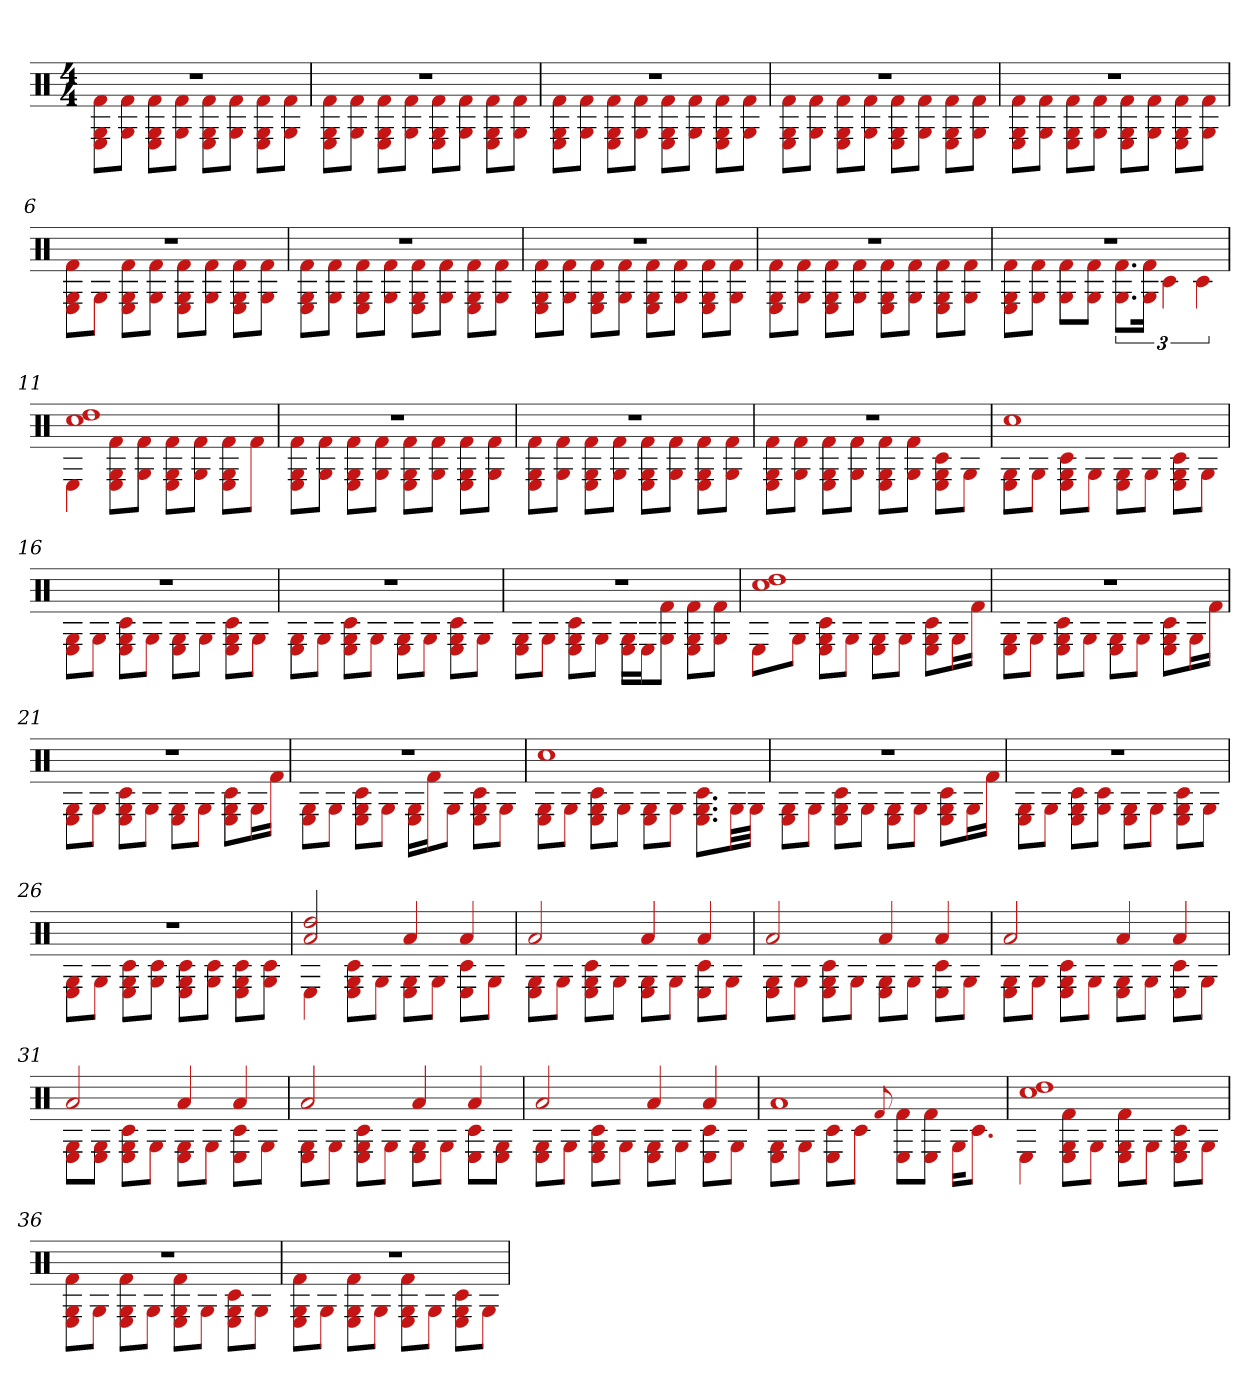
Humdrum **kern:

**kern
*part1
*staff1
*clefX
*k[]
*M4/4
=1
*^
1r	8E 8G 8f#L
.	8f# 8GJ
.	8E 8f# 8GL
.	8f# 8GJ
.	8E 8f# 8GL
.	8f# 8GJ
.	8E 8f# 8GL
.	8f# 8GJ
=2	=2
1r	8E 8G 8f#L
.	8G 8f#J
.	8E 8f# 8GL
.	8f# 8GJ
.	8E 8f# 8GL
.	8f# 8GJ
.	8E 8f# 8GL
.	8f# 8GJ
=3	=3
1r	8E 8G 8f#L
.	8f# 8GJ
.	8E 8G 8f#L
.	8f# 8GJ
.	8E 8G 8f#L
.	8f# 8GJ
.	8E 8G 8f#L
.	8G 8f#J
=4	=4
1r	8E 8f# 8GL
.	8f# 8GJ
.	8E 8f# 8GL
.	8G 8f#J
.	8E 8f# 8GL
.	8f# 8GJ
.	8E 8f# 8GL
.	8f# 8GJ
=5	=5
1r	8E 8G 8f#L
.	8f# 8GJ
.	8E 8f# 8GL
.	8G 8f#J
.	8E 8f# 8GL
.	8f# 8GJ
.	8E 8f# 8GL
.	8f# 8GJ
=6	=6
1r	8E 8f# 8GL
.	8GJ
.	8E 8f# 8GL
.	8f# 8GJ
.	8f# 8E 8GL
.	8f# 8GJ
.	8G 8E 8f#L
.	8G 8f#J
=7	=7
1r	8E 8G 8f#L
.	8f# 8GJ
.	8f# 8G 8EL
.	8f# 8GJ
.	8E 8G 8f#L
.	8G 8f#J
.	8f# 8E 8GL
.	8f# 8GJ
=8	=8
1r	8E 8f# 8GL
.	8f# 8GJ
.	8f# 8E 8GL
.	8f# 8GJ
.	8f# 8E 8GL
.	8f# 8GJ
.	8E 8G 8f#L
.	8f# 8GJ
=9	=9
1r	8E 8f# 8GL
.	8f# 8GJ
.	8E 8f# 8GL
.	8G 8f#J
.	8E 8f# 8GL
.	8G 8f#J
.	8E 8G 8f#L
.	8G 8f#J
=10	=10
1r	8E 8G 8f#L
.	8f# 8GJ
.	8G 8f#L
.	8f# 8GJ
.	12.G 12.f#L
.	24G 24f#Jk
.	6c#
.	6c#
=11	=11
1cc# 1dd	4E
.	8f# 8E 8GL
.	8f# 8GJ
.	8f# 8E 8GL
.	8f# 8GJ
.	8E 8f# 8GL
.	8f#J
=12	=12
1r	8E 8f# 8GL
.	8f# 8GJ
.	8E 8f# 8GL
.	8f# 8GJ
.	8E 8f# 8GL
.	8f# 8GJ
.	8E 8f# 8GL
.	8f# 8GJ
=13	=13
1r	8E 8G 8f#L
.	8f# 8GJ
.	8E 8f# 8GL
.	8G 8f#J
.	8f# 8E 8GL
.	8G 8f#J
.	8E 8f# 8GL
.	8f# 8GJ
=14	=14
1r	8E 8f# 8GL
.	8f# 8GJ
.	8E 8f# 8GL
.	8f# 8GJ
.	8E 8f# 8GL
.	8f# 8GJ
.	8E 8G 8c#L
.	8GJ
=15	=15
1cc#	8E 8GL
.	8GJ
.	8E 8c# 8GL
.	8GJ
.	8E 8GL
.	8GJ
.	8c# 8G 8EL
.	8GJ
=16	=16
1r	8E 8GL
.	8GJ
.	8c# 8G 8EL
.	8GJ
.	8E 8GL
.	8GJ
.	8c# 8G 8EL
.	8GJ
=17	=17
1r	8E 8GL
.	8GJ
.	8c# 8E 8GL
.	8GJ
.	8E 8GL
.	8GJ
.	8c# 8G 8EL
.	8GJ
=18	=18
1r	8E 8GL
.	8GJ
.	8c# 8G 8EL
.	8GJ
.	16E 16GLL
.	16EJ
.	8f# 8GJ
.	8E 8G 8f#L
.	8G 8f#J
=19	=19
1dd 1cc#	8EL
.	8GJ
.	8E 8c# 8GL
.	8GJ
.	8E 8GL
.	8GJ
.	8c# 8E 8GL
.	16GL
.	16f#JJ
=20	=20
1r	8G 8EL
.	8GJ
.	8c# 8G 8EL
.	8GJ
.	8E 8GL
.	8GJ
.	8E 8c# 8GL
.	16GL
.	16f#JJ
=21	=21
1r	8E 8GL
.	8GJ
.	8c# 8E 8GL
.	8GJ
.	8E 8GL
.	8GJ
.	8c# 8G 8EL
.	16GL
.	16f#JJ
=22	=22
1r	8E 8GL
.	8GJ
.	8G 8c# 8EL
.	8GJ
.	16E 16GLL
.	16f#J
.	8GJ
.	8E 8c# 8GL
.	8GJ
=23	=23
1cc#	8E 8GL
.	8GJ
.	8E 8c# 8GL
.	8GJ
.	8E 8GL
.	8GJ
.	8.E 8.c# 8.GL
.	32GLL
.	32GJJJ
=24	=24
1r	8E 8GL
.	8GJ
.	8c# 8G 8EL
.	8GJ
.	8G 8EL
.	8GJ
.	8c# 8G 8EL
.	16GL
.	16f#JJ
=25	=25
1r	8E 8GL
.	8GJ
.	8E 8c# 8GL
.	8c# 8GJ
.	8E 8GL
.	8GJ
.	8E 8c# 8GL
.	8GJ
=26	=26
1r	8E 8GL
.	8GJ
.	8G 8c# 8EL
.	8G 8c#J
.	8E 8c# 8GL
.	8c# 8GJ
.	8E 8G 8c#L
.	8G 8c#J
=27	=27
2a 2dd	4E
.	8E 8c# 8GL
.	8GJ
4a	8E 8GL
.	8GJ
4a	8c# 8EL
.	8GJ
=28	=28
2a	8E 8GL
.	8GJ
.	8E 8G 8c#L
.	8GJ
4a	8E 8GL
.	8GJ
4a	8c# 8EL
.	8GJ
=29	=29
2a	8E 8GL
.	8GJ
.	8c# 8G 8EL
.	8GJ
4a	8G 8EL
.	8GJ
4a	8c# 8EL
.	8GJ
=30	=30
2a	8E 8GL
.	8GJ
.	8c# 8E 8GL
.	8GJ
4a	8E 8GL
.	8GJ
4a	8E 8c#L
.	8GJ
=31	=31
2a	8E 8GL
.	8E 8GJ
.	8c# 8E 8GL
.	8GJ
4a	8E 8GL
.	8GJ
4a	8E 8c#L
.	8GJ
=32	=32
2a	8E 8GL
.	8GJ
.	8E 8c# 8GL
.	8GJ
4a	8G 8EL
.	8GJ
4a	8c# 8EL
.	8E 8GJ
=33	=33
2a	8E 8GL
.	8GJ
.	8E 8c# 8GL
.	8GJ
4a	8E 8GL
.	8GJ
4a	8c# 8EL
.	8GJ
=34	=34
1a	8E 8GL
.	8GJ
.	8E 8c#L
.	8c#J
.	8qqf#
.	8E 8f#L
.	8f# 8EJ
.	16GKL
.	8.c#J
=35	=35
1dd 1cc#	4E
.	8E 8G 8f#L
.	8GJ
.	8E 8f# 8GL
.	8GJ
.	8c# 8E 8GL
.	8GJ
=36	=36
1r	8f# 8G 8EL
.	8GJ
.	8f# 8E 8GL
.	8GJ
.	8E 8f# 8GL
.	8GJ
.	8E 8c# 8GL
.	8GJ
=37	=37
1r	8f# 8E 8GL
.	8GJ
.	8E 8f# 8GL
.	8GJ
.	8f# 8E 8GL
.	8GJ
.	8c# 8E 8GL
.	8GJ
*v	*v
=
*-
